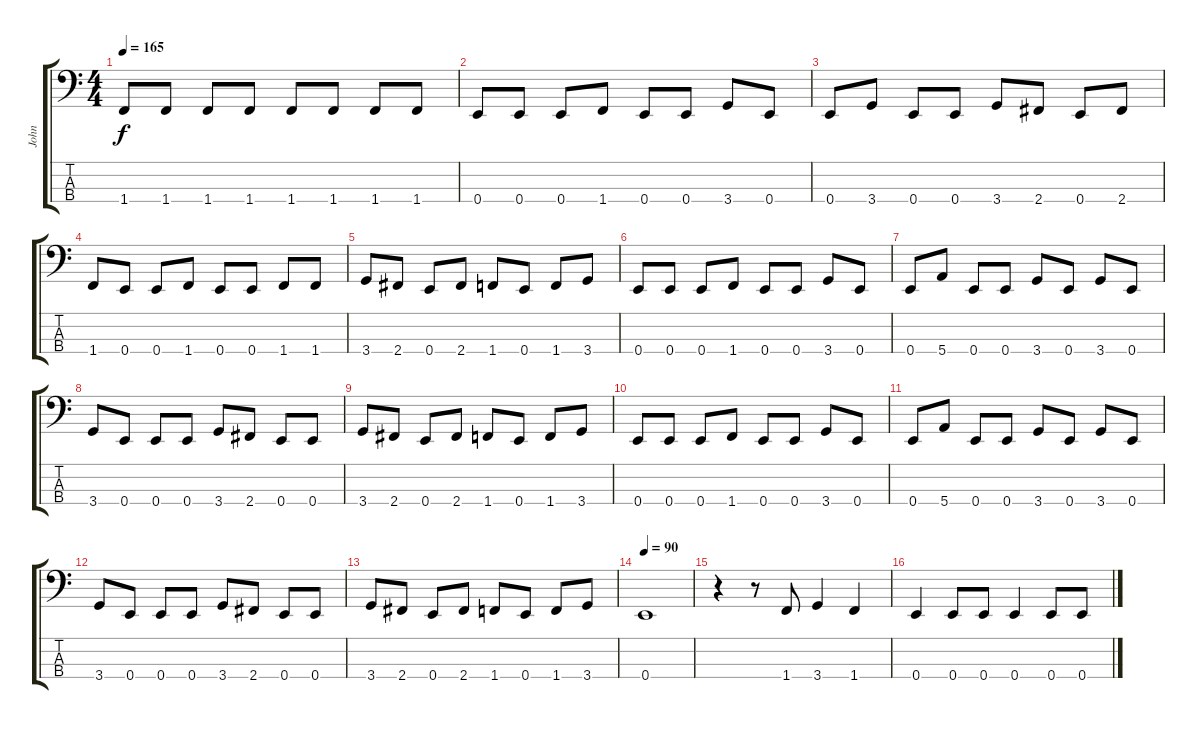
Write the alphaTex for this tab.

\track ("John" "John") {instrument electricbassfinger}
\staff {score tabs}
\tuning (G2 D2 A1 E1) {hide}
\ts (4 4)
\tempo 165
\clef f4
\ks c
1.4.8{dy f} 1.4.8 1.4.8 1.4.8 1.4.8 1.4.8 1.4.8 1.4.8 |
0.4.8 0.4.8 0.4.8 1.4.8 0.4.8 0.4.8 3.4.8 0.4.8 |
0.4.8 3.4.8 0.4.8 0.4.8 3.4.8 2.4.8 0.4.8 2.4.8 |
1.4.8 0.4.8 0.4.8 1.4.8 0.4.8 0.4.8 1.4.8 1.4.8 |
3.4.8 2.4.8 0.4.8 2.4.8 1.4.8 0.4.8 1.4.8 3.4.8 |
0.4.8 0.4.8 0.4.8 1.4.8 0.4.8 0.4.8 3.4.8 0.4.8 |
0.4.8 5.4.8 0.4.8 0.4.8 3.4.8 0.4.8 3.4.8 0.4.8 |
3.4.8 0.4.8 0.4.8 0.4.8 3.4.8 2.4.8 0.4.8 0.4.8 |
3.4.8 2.4.8 0.4.8 2.4.8 1.4.8 0.4.8 1.4.8 3.4.8 |
0.4.8 0.4.8 0.4.8 1.4.8 0.4.8 0.4.8 3.4.8 0.4.8 |
0.4.8 5.4.8 0.4.8 0.4.8 3.4.8 0.4.8 3.4.8 0.4.8 |
3.4.8 0.4.8 0.4.8 0.4.8 3.4.8 2.4.8 0.4.8 0.4.8 |
3.4.8 2.4.8 0.4.8 2.4.8 1.4.8 0.4.8 1.4.8 3.4.8 |
\tempo 90
0.4.1 |
r.4 r.8 1.4.8 3.4.4 1.4.4 |
0.4.4 0.4.8 0.4.8 0.4.4 0.4.8 0.4.8
